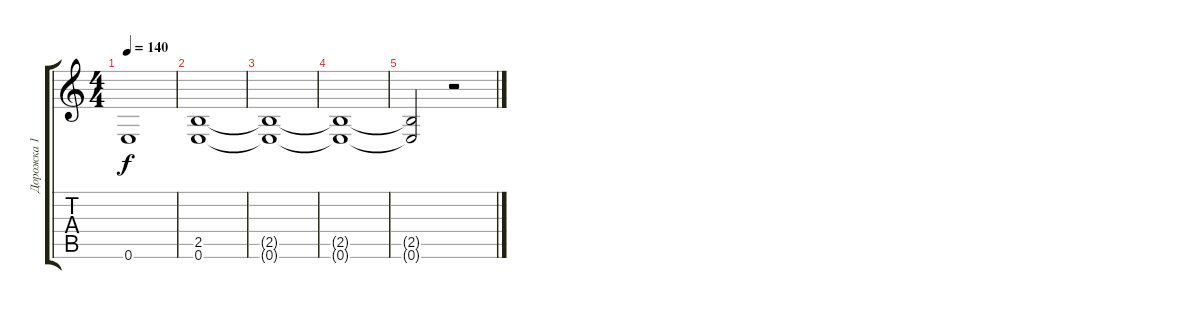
\track ("Дорожка 1" "Дорожка 1") {instrument distortionguitar}
\staff {score tabs}
\tuning (E4 B3 G3 D3 A2 E2) {hide}
\ts (4 4)
\tempo 140
\clef g2
\ks c
0.6{t}.1{dy f} |
(2.5 0.6).1 |
(2.5{t} 0.6{t}).1 |
(2.5{t} 0.6{t}).1 |
(2.5{t} 0.6{t}).2 r.2
